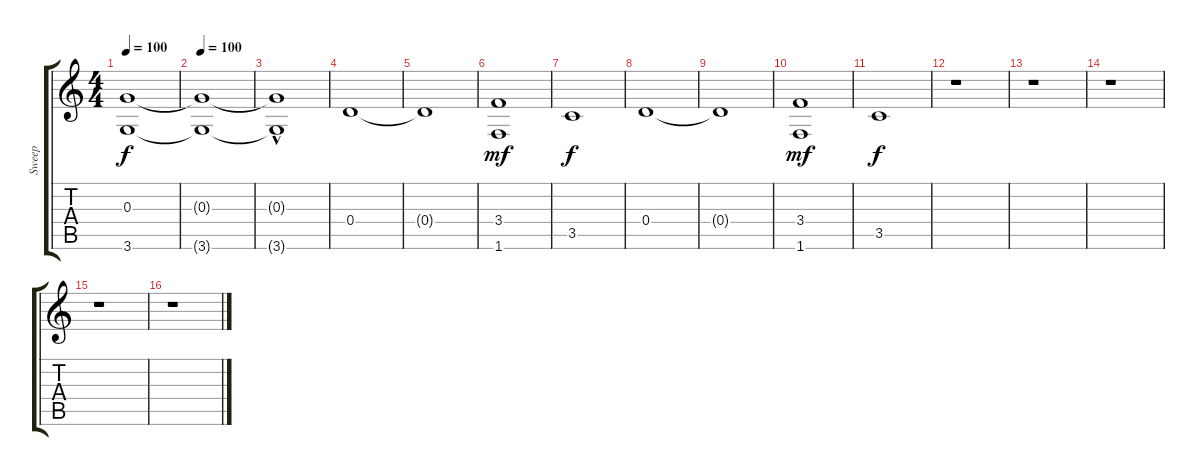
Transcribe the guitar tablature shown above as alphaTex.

\track ("Sweep" "Sweep") {instrument overdrivenguitar}
\staff {score tabs}
\tuning (E4 B3 G3 D3 A2 E2) {hide}
\ts (4 4)
\tempo 100
\clef g2
\ks c
(0.3{t} 3.6{t}).1{dy f} |
\tempo 100
(0.3{t} 3.6{t}).1 |
(0.3{hac t} 3.6{t}).1 |
0.4.1 |
0.4{t}.1 |
(3.4 1.6).1{dy mf} |
3.5.1{dy f} |
0.4.1 |
0.4{t}.1 |
(3.4 1.6).1{dy mf} |
3.5.1{dy f} |
r.1 |
r.1 |
r.1 |
r.1 |
r.1
